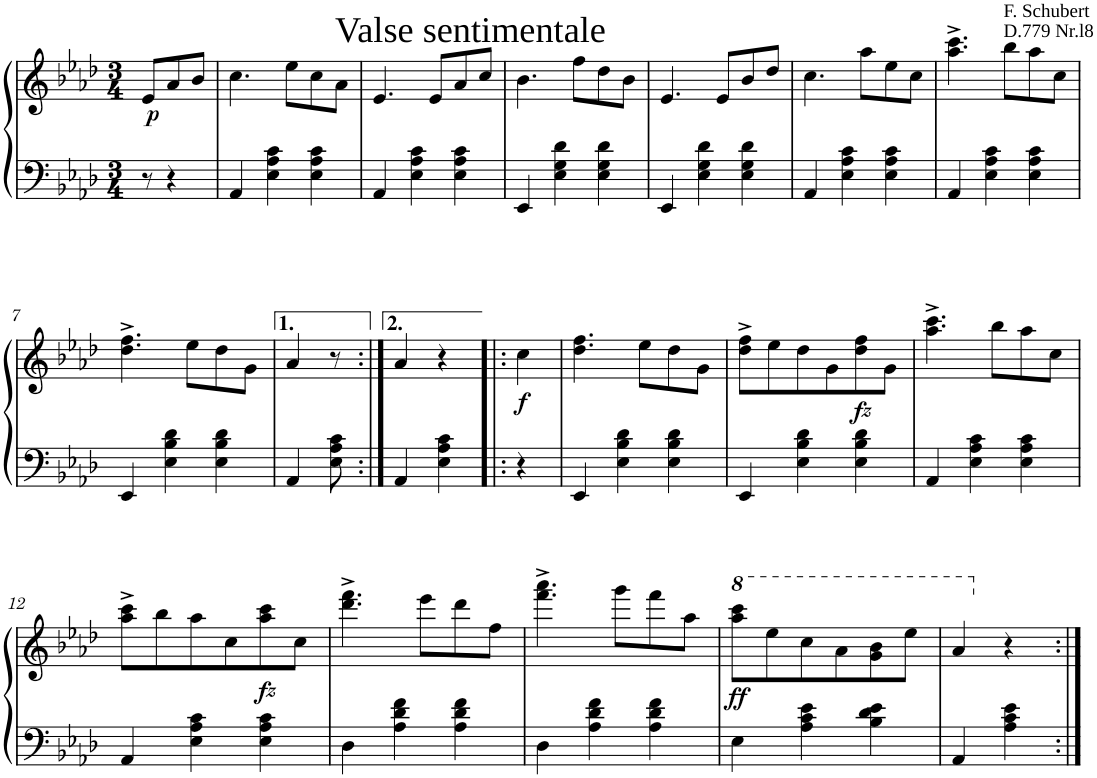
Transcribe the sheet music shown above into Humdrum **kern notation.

**kern	**kern	**dynam
*part1	*part1	*part1
*staff2	*staff1	*staff1/2
*I"Midi_1	*	*
*clefF4	*clefG2	*
*k[b-e-a-d-]	*k[b-e-a-d-]	*
*A-:	*A-:	*
*M3/4	*M3/4	*
=	=	=
!	!	!LO:DY:b
8r	8e-/L	p
4r	8a-/	.
.	8b-/J	.
=1	=1	=1
4AA-/	4.cc\	.
4E-\ 4A-\ 4c\	.	.
.	8ee-\L	.
4E-\ 4A-\ 4c\	8cc\	.
!	!LO:TX:a:t=Valse sentimentale	!
.	8a-\J	.
=2	=2	=2
4AA-/	4.e-/	.
4E-\ 4A-\ 4c\	.	.
.	8e-/L	.
4E-\ 4A-\ 4c\	8a-/	.
.	8cc/J	.
=3	=3	=3
4EE-/	4.b-\	.
4E-\ 4G\ 4d-\	.	.
.	8ff\L	.
4E-\ 4G\ 4d-\	8dd-\	.
.	8b-\J	.
=4	=4	=4
4EE-/	4.e-/	.
4E-\ 4G\ 4d-\	.	.
.	8e-/L	.
4E-\ 4G\ 4d-\	8b-/	.
.	8dd-/J	.
=5	=5	=5
4AA-/	4.cc\	.
4E-\ 4A-\ 4c\	.	.
.	8aa-\L	.
4E-\ 4A-\ 4c\	8ee-\	.
.	8cc\J	.
=6	=6	=6
4AA-/	4.aa-\^ 4.ccc\^	.
4E-\ 4A-\ 4c\	.	.
!	!LO:TX:a:t=F. Schubert	!
!	!LO:TX:a:t=D.779 Nr.l8	!
.	8bb-\L	.
4E-\ 4A-\ 4c\	8aa-\	.
.	8cc\J	.
!!LO:LB:g=z
=7	=7	=7
4EE-/	4.dd-\^ 4.ff\^	.
4E-\ 4B-\ 4d-\	.	.
.	8ee-\L	.
4E-\ 4B-\ 4d-\	8dd-\	.
.	8g\J	.
=8	=8	=8
4AA-/	4a-/	.
8E-\ 8A-\ 8c\	8r	.
=8X1:|!	=8X1:|!	=8X1:|!
4AA-/	4a-/	.
4E-\ 4A-\ 4c\	4r	.
=8X2!|:	=8X2!|:	=8X2!|:
!	!	!LO:DY:b
4r	4cc\	f
=9	=9	=9
4EE-/	4.dd-\ 4.ff\	.
4E-\ 4B-\ 4d-\	.	.
.	8ee-\L	.
4E-\ 4B-\ 4d-\	8dd-\	.
.	8g\J	.
=10	=10	=10
4EE-/	8dd-\^ 8ff\^L	.
.	8ee-\	.
4E-\ 4B-\ 4d-\	8dd-\	.
.	8g\	.
!	!	!LO:DY:b
4E-\ 4B-\ 4d-\	8dd-\ 8ff\	fz
.	8g\J	.
=11	=11	=11
4AA-/	4.aa-\^ 4.ccc\^	.
4E-\ 4A-\ 4c\	.	.
.	8bb-\L	.
4E-\ 4A-\ 4c\	8aa-\	.
.	8cc\J	.
!!LO:LB:g=z
=12	=12	=12
4AA-/	8aa-\^ 8ccc\^L	.
.	8bb-\	.
4E-\ 4A-\ 4c\	8aa-\	.
.	8cc\	.
!	!	!LO:DY:b
4E-\ 4A-\ 4c\	8aa-\ 8ccc\	fz
.	8cc\J	.
=13	=13	=13
4D-\	4.ddd-\^ 4.fff\^	.
4A-\ 4d-\ 4f\	.	.
.	8eee-\L	.
4A-\ 4d-\ 4f\	8ddd-\	.
.	8ff\J	.
=14	=14	=14
4D-\	4.fff\^ 4.aaa-\^	.
4A-\ 4d-\ 4f\	.	.
.	8ggg\L	.
4A-\ 4d-\ 4f\	8fff\	.
.	8aa-\J	.
=15	=15	=15
*	*8va	*
!	!	!LO:DY:b
4E-\	8aaa-\ 8cccc\L	ff
.	8eee-\	.
4A-\ 4c\ 4e-\	8ccc\	.
.	8aa-\	.
4B-\ 4d-\ 4e-\	8gg\ 8bb-\	.
.	8eee-\J	.
=16	=16	=16
4AA-/	4aa-/	.
*	*X8va	*
4A-\ 4c\ 4e-\	4r	.
=:|!	=:|!	=:|!
*-	*-	*-
